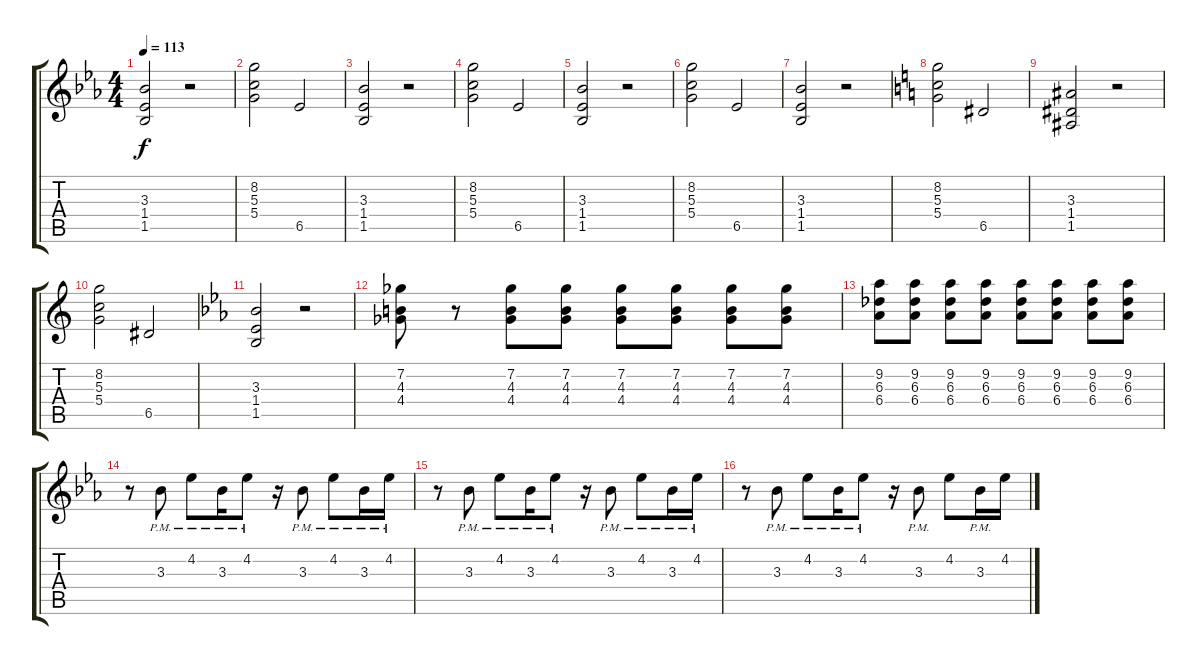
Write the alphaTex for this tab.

\track "" {instrument distortionguitar}
\staff {score tabs}
\tuning (E4 B3 G3 D3 A2 E2) {hide}
\ts (4 4)
\tempo 113
\clef g2
\ks eb
(3.3 1.4 1.5).2{dy f} r.2 |
(8.2 5.3 5.4).2 6.5.2 |
(3.3 1.4 1.5).2 r.2 |
(8.2 5.3 5.4).2 6.5.2 |
(3.3 1.4 1.5).2 r.2 |
(8.2 5.3 5.4).2 6.5.2 |
(3.3 1.4 1.5).2 r.2 |
\ks c
(8.2 5.3 5.4).2 6.5.2 |
(3.3 1.4 1.5).2 r.2 |
(8.2 5.3 5.4).2 6.5.2 |
\ks eb
(3.3 1.4 1.5).2 r.2 |
(7.2 4.3 4.4).8 r.8 (7.2 4.3 4.4).8 (7.2 4.3 4.4).8 (7.2 4.3 4.4).8 (7.2 4.3 4.4).8 (7.2 4.3 4.4).8 (7.2 4.3 4.4).8 |
(9.2 6.3 6.4).8 (9.2 6.3 6.4).8 (9.2 6.3 6.4).8 (9.2 6.3 6.4).8 (9.2 6.3 6.4).8 (9.2 6.3 6.4).8 (9.2 6.3 6.4).8 (9.2 6.3 6.4).8 |
r.8 3.3{pm}.8 4.2{pm}.8 3.3{pm}.16 4.2{pm}.8 r.16 3.3{pm}.8 4.2{pm}.8 3.3{pm}.16 4.2{pm}.16 |
r.8 3.3{pm}.8 4.2{pm}.8 3.3{pm}.16 4.2{pm}.8 r.16 3.3{pm}.8 4.2{pm}.8 3.3{pm}.16 4.2{pm}.16 |
r.8 3.3{pm}.8 4.2{pm}.8 3.3{pm}.16 4.2{pm}.8 r.16 3.3{pm}.8 4.2.8 3.3{pm}.16 4.2.16
